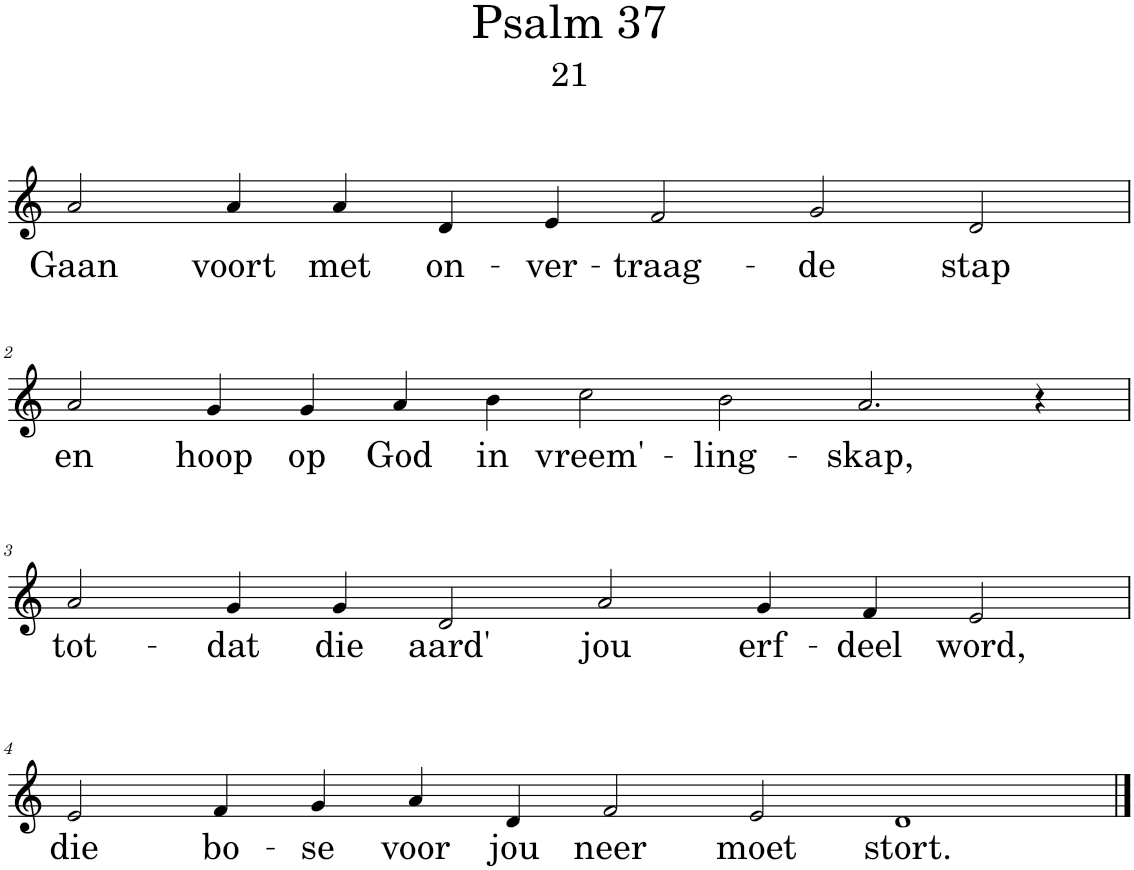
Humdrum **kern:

**kern	**text
*part1	*part1
*staff1	*staff1
*I"Pipe Organ	*
*I'Org.	*
*clefG2	*
*k[]	*
*M12/4	*
=1	=1
!	!LO:LY:b
2a/	Gaan
!	!LO:LY:b
4a/	voort
!	!LO:LY:b
4a/	met
!	!LO:LY:b
4d/	on-
!	!LO:LY:b
4e/	-ver-
!	!LO:LY:b
2f/	-traag-
!	!LO:LY:b
2g/	-de
!	!LO:LY:b
2d/	stap
!!LO:LB:g=z
=2	=2
*M14/4	*
!	!LO:LY:b
2a/	en
!	!LO:LY:b
4g/	hoop
!	!LO:LY:b
4g/	op
!	!LO:LY:b
4a/	God
!	!LO:LY:b
4b\	in
!	!LO:LY:b
2cc\	vreem'-
!	!LO:LY:b
2b\	-ling-
!	!LO:LY:b
2.a/	-skap,
4r	.
!!LO:LB:g=z
=3	=3
*M12/4	*
!	!LO:LY:b
2a/	tot-
!	!LO:LY:b
4g/	-dat
!	!LO:LY:b
4g/	die
!	!LO:LY:b
2d/	aard'
!	!LO:LY:b
2a/	jou
!	!LO:LY:b
4g/	erf-
!	!LO:LY:b
4f/	-deel
!	!LO:LY:b
2e/	word,
!!LO:LB:g=z
=4	=4
*M14/4	*
!	!LO:LY:b
2e/	die
!	!LO:LY:b
4f/	bo-
!	!LO:LY:b
4g/	-se
!	!LO:LY:b
4a/	voor
!	!LO:LY:b
4d/	jou
!	!LO:LY:b
2f/	neer
!	!LO:LY:b
2e/	moet
!	!LO:LY:b
1d	stort.
==	==
*-	*-
